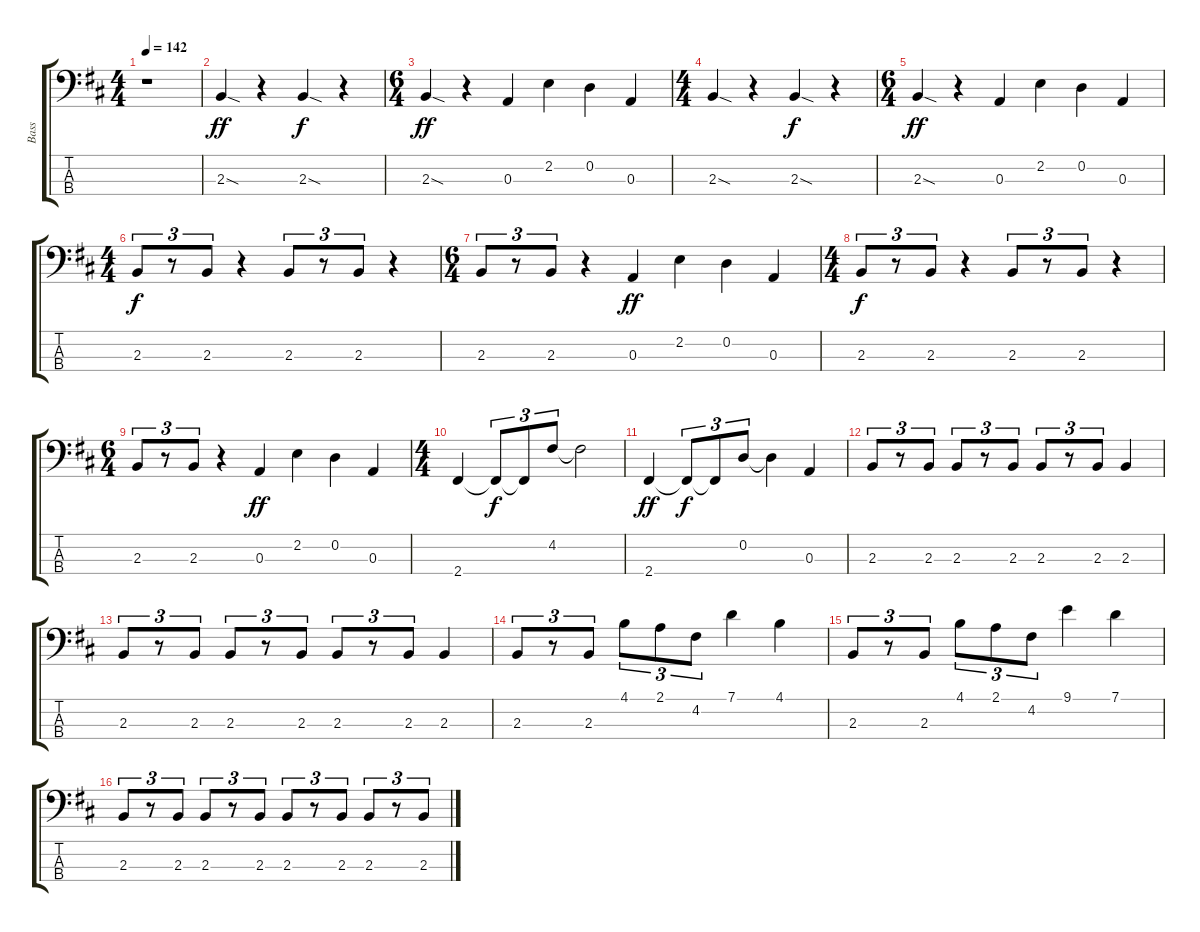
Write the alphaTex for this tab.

\track ("Bass" "Bass") {instrument electricbassfinger}
\staff {score tabs}
\tuning (G2 D2 A1 E1) {hide}
\ts (4 4)
\tempo 142
\clef f4
\ks bminor
r.1{dy ff instrument electricbassfinger} |
2.3{sod}.4 r.4 2.3{sod}.4{dy f} r.4 |
\ts (6 4)
2.3{sod}.4{dy ff} r.4 0.3.4 2.2.4 0.2.4 0.3.4 |
\ts (4 4)
2.3{sod}.4 r.4 2.3{sod}.4{dy f} r.4 |
\ts (6 4)
2.3{sod}.4{dy ff} r.4 0.3.4 2.2.4 0.2.4 0.3.4 |
\ts (4 4)
2.3.8{tu (3 2) dy f} r.8{tu (3 2)} 2.3.8{tu (3 2)} r.4 2.3.8{tu (3 2)} r.8{tu (3 2)} 2.3.8{tu (3 2)} r.4 |
\ts (6 4)
2.3.8{tu (3 2)} r.8{tu (3 2)} 2.3.8{tu (3 2)} r.4 0.3.4{dy ff} 2.2.4 0.2.4 0.3.4 |
\ts (4 4)
2.3.8{tu (3 2) dy f} r.8{tu (3 2)} 2.3.8{tu (3 2)} r.4 2.3.8{tu (3 2)} r.8{tu (3 2)} 2.3.8{tu (3 2)} r.4 |
\ts (6 4)
2.3.8{tu (3 2)} r.8{tu (3 2)} 2.3.8{tu (3 2)} r.4 0.3.4{dy ff} 2.2.4 0.2.4 0.3.4 |
\ts (4 4)
2.4.4 2.4{t}.8{tu (3 2) dy f} 2.4{t}.8{tu (3 2)} 4.2.8{tu (3 2)} 4.2{t}.2 |
2.4.4{dy ff} 2.4{t}.8{tu (3 2) dy f} 2.4{t}.8{tu (3 2)} 0.2.8{tu (3 2)} 0.2{t}.4 0.3.4 |
2.3.8{tu (3 2)} r.8{tu (3 2)} 2.3.8{tu (3 2)} 2.3.8{tu (3 2)} r.8{tu (3 2)} 2.3.8{tu (3 2)} 2.3.8{tu (3 2)} r.8{tu (3 2)} 2.3.8{tu (3 2)} 2.3.4 |
2.3.8{tu (3 2)} r.8{tu (3 2)} 2.3.8{tu (3 2)} 2.3.8{tu (3 2)} r.8{tu (3 2)} 2.3.8{tu (3 2)} 2.3.8{tu (3 2)} r.8{tu (3 2)} 2.3.8{tu (3 2)} 2.3.4 |
2.3.8{tu (3 2)} r.8{tu (3 2)} 2.3.8{tu (3 2)} 4.1.8{tu (3 2)} 2.1.8{tu (3 2)} 4.2.8{tu (3 2)} 7.1.4 4.1.4 |
2.3.8{tu (3 2)} r.8{tu (3 2)} 2.3.8{tu (3 2)} 4.1.8{tu (3 2)} 2.1.8{tu (3 2)} 4.2.8{tu (3 2)} 9.1.4 7.1.4 |
2.3.8{tu (3 2)} r.8{tu (3 2)} 2.3.8{tu (3 2)} 2.3.8{tu (3 2)} r.8{tu (3 2)} 2.3.8{tu (3 2)} 2.3.8{tu (3 2)} r.8{tu (3 2)} 2.3.8{tu (3 2)} 2.3.8{tu (3 2)} r.8{tu (3 2)} 2.3.8{tu (3 2)}
